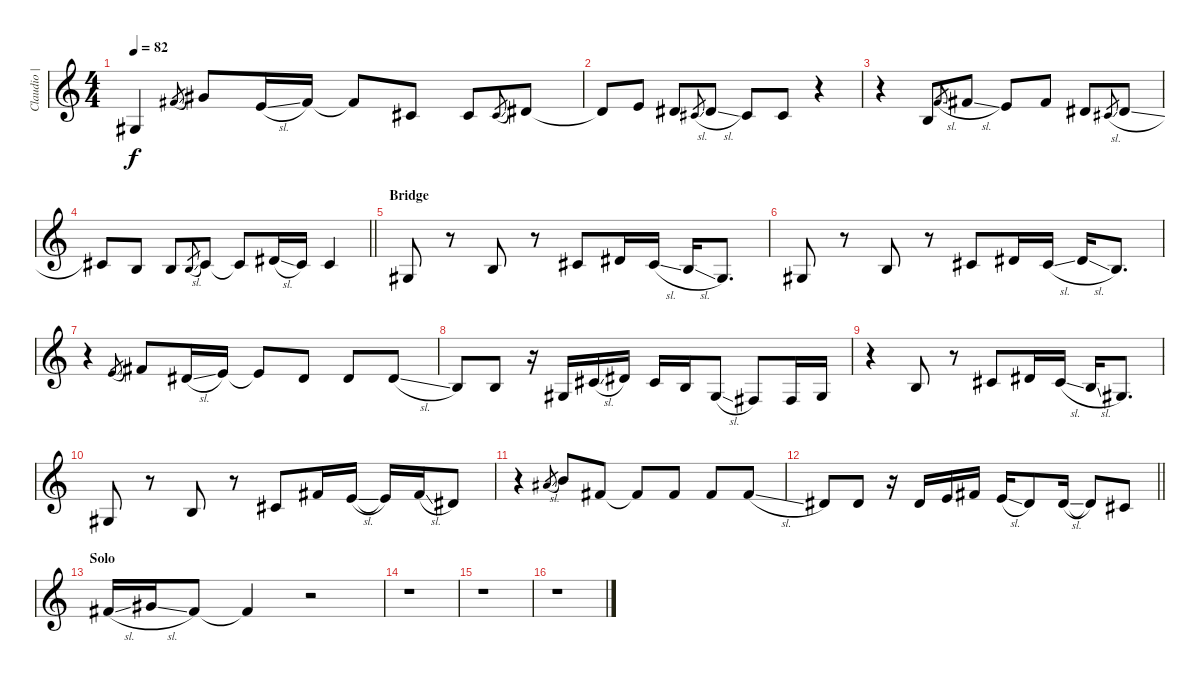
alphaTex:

\track ("Claudio | Vocals" "Claudio | ") {instrument lead6voice}
\staff {score}
\tuning (Eb4 Bb3 Gb3 Db3 Ab2 Eb2) {hide}
\ts (4 4)
\tempo 82
\clef g2
\ks c
7.4{t}.4{dy f} 8.2{sl}.8{gr} 10.2.8 6.2{sl}.16 8.2.16 8.2{t}.8 7.3.8 7.3.8 7.3{sl}.8{gr} 9.3.8 |
9.3{t}.8 10.3.8 9.3.8 7.3{sl}.8{gr} 9.3{sl}.8 7.3.8 7.3.8 r.4 |
r.4 10.4.8 7.2{sl}.8{gr} 8.2{sl}.8 6.2.8 8.2.8 9.3.8 7.3{sl}.8{gr} 9.3{sl}.8 |
\barLineRight lightlight
7.3.8 10.4.8 10.4.8 5.3{sl}.8{gr} 7.3.8 7.3{t}.8 9.3{sl}.16 7.3.16 7.3.4 |
\section ("" "Bridge")
7.4.8 r.8 5.3.8 r.8 7.3.8 9.3.16 7.3{sl}.16 5.3{sl}.16 2.3.8{d} |
7.4.8 r.8 5.3.8 r.8 7.3.8 9.3.16 7.3{sl}.16 9.3{sl}.16 5.3.8{d} |
r.4 6.2{sl}.8{gr} 8.2.8 9.3{sl}.16 10.3.16 10.3{t}.8 9.3.8 9.3.8 9.3{sl}.8 |
5.3.8 5.3.8 r.16 7.4.16 7.3{sl}.16 9.3.16 7.3.16 5.3.16 7.4{sl}.8 5.4.8 5.4.16 7.4.16 |
r.4 5.3.8 r.8 7.3.8 9.3.16 7.3{sl}.16 5.3{sl}.16 2.3.8{d} |
7.4.8 r.8 5.3.8 r.8 7.3.8 8.2.16 6.2{sl}.16 6.2{t}.16 8.2{sl}.16 5.2.8 |
r.4 12.2{sl}.8{gr} 13.2.8 8.2.8 8.2{t}.8 8.2.8 8.2.8 8.2{sl}.8 |
\barLineRight lightlight
5.2.8 5.2.8 r.16 9.3.16 10.3.16 12.3.16 10.3{sl}.16 9.3.8 9.3{sl}.16 9.3{t}.8 7.3.8 |
\section ("" "Solo")
8.2{sl}.16 10.2{sl}.16 8.2.8 8.2{t}.4 r.2 |
r.1 |
r.1 |
r.1
